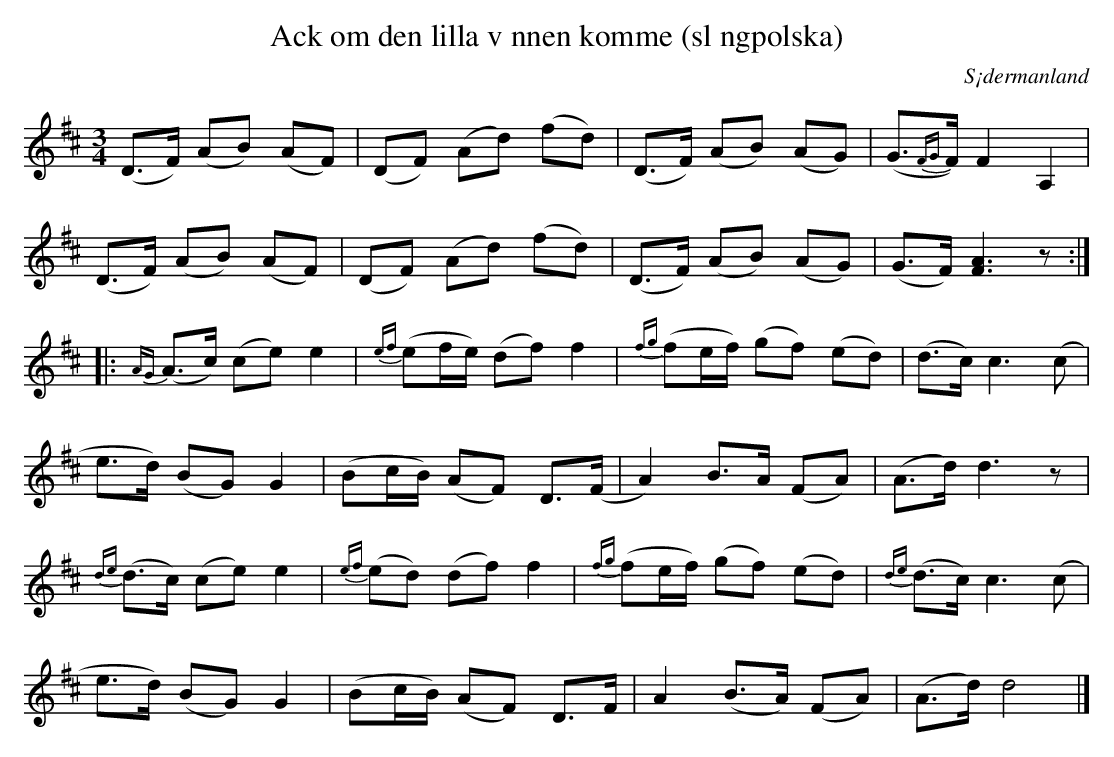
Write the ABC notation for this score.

X:1
T: Ack om den lilla v nnen komme (sl ngpolska)
O: S¡dermanland
M: 3/4
L: 1/16
K: D
(D2>F2)     (A2B2) (A2F2) | (D2F2)     (A2d2) (f2d2) | (D2>F2)    (A2B2)  (A2G2) | (G2>{FG}F2) F4     A,4 |
(D2>F2)     (A2B2) (A2F2) | (D2F2)     (A2d2) (f2d2) | (D2>F2)    (A2B2)  (A2G2) | (G2>F2)     [FA]6  z2  ::
{AG}(A2>c2) (c2e2) e4     | {ef}(e2fe) (d2f2) f4     | {fg}(f2ef) (g2f2)  (e2d2) | (d2>c2)     c4>(c4     |
e2>d2)      (B2G2) G4     | (B2cB)     (A2F2) D2>(F2 | A4)        B2>A2   (F2A2) | (A2>d2)     d6     z2  |
{de}(d2>c2) (c2e2) e4     | {ef}(e2d2) (d2f2) f4     | {fg}(f2ef) (g2f2)  (e2d2) | {de}(d2>c2) c4>(c4     |
e2>d2)      (B2G2) G4     | (B2cB)     (A2F2) D2>F2  | A4         (B2>A2) (F2A2) | (A2>d2)     d8         |]
